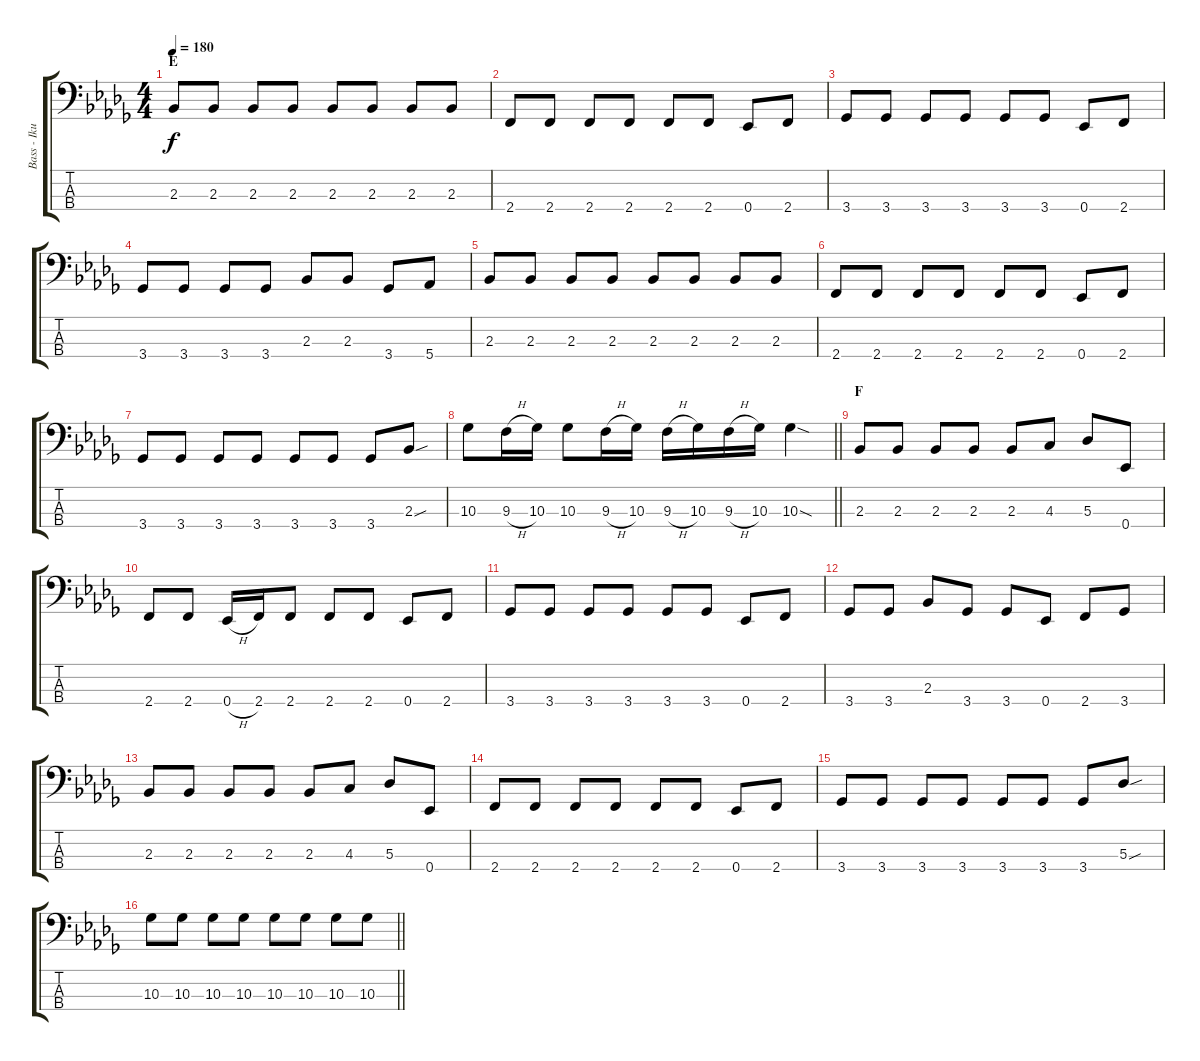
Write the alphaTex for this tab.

\track ("Bass - Ikuo" "Bass - Iku") {instrument electricbasspick}
\staff {score tabs}
\tuning (Gb2 Db2 Ab1 Eb1) {hide}
\ts (4 4)
\section ("" "E")
\tempo 180
\clef f4
\ks db
2.3.8{dy f} 2.3.8 2.3.8 2.3.8 2.3.8 2.3.8 2.3.8 2.3.8 |
2.4.8 2.4.8 2.4.8 2.4.8 2.4.8 2.4.8 0.4.8 2.4.8 |
3.4.8 3.4.8 3.4.8 3.4.8 3.4.8 3.4.8 0.4.8 2.4.8 |
3.4.8 3.4.8 3.4.8 3.4.8 2.3.8 2.3.8 3.4.8 5.4.8 |
2.3.8 2.3.8 2.3.8 2.3.8 2.3.8 2.3.8 2.3.8 2.3.8 |
2.4.8 2.4.8 2.4.8 2.4.8 2.4.8 2.4.8 0.4.8 2.4.8 |
3.4.8 3.4.8 3.4.8 3.4.8 3.4.8 3.4.8 3.4.8 2.3{sou}.8 |
\barLineRight lightlight
10.3.8 9.3{h}.16 10.3.16 10.3.8 9.3{h}.16 10.3.16 9.3{h}.16 10.3.16 9.3{h}.16 10.3.16 10.3{sod}.4 |
\section ("" "F")
2.3.8 2.3.8 2.3.8 2.3.8 2.3.8 4.3.8 5.3.8 0.4.8 |
2.4.8 2.4.8 0.4{h}.16 2.4.16 2.4.8 2.4.8 2.4.8 0.4.8 2.4.8 |
3.4.8 3.4.8 3.4.8 3.4.8 3.4.8 3.4.8 0.4.8 2.4.8 |
3.4.8 3.4.8 2.3.8 3.4.8 3.4.8 0.4.8 2.4.8 3.4.8 |
2.3.8 2.3.8 2.3.8 2.3.8 2.3.8 4.3.8 5.3.8 0.4.8 |
2.4.8 2.4.8 2.4.8 2.4.8 2.4.8 2.4.8 0.4.8 2.4.8 |
3.4.8 3.4.8 3.4.8 3.4.8 3.4.8 3.4.8 3.4.8 5.3{sou}.8 |
\barLineRight lightlight
10.3.8 10.3.8 10.3.8 10.3.8 10.3.8 10.3.8 10.3.8 10.3.8
